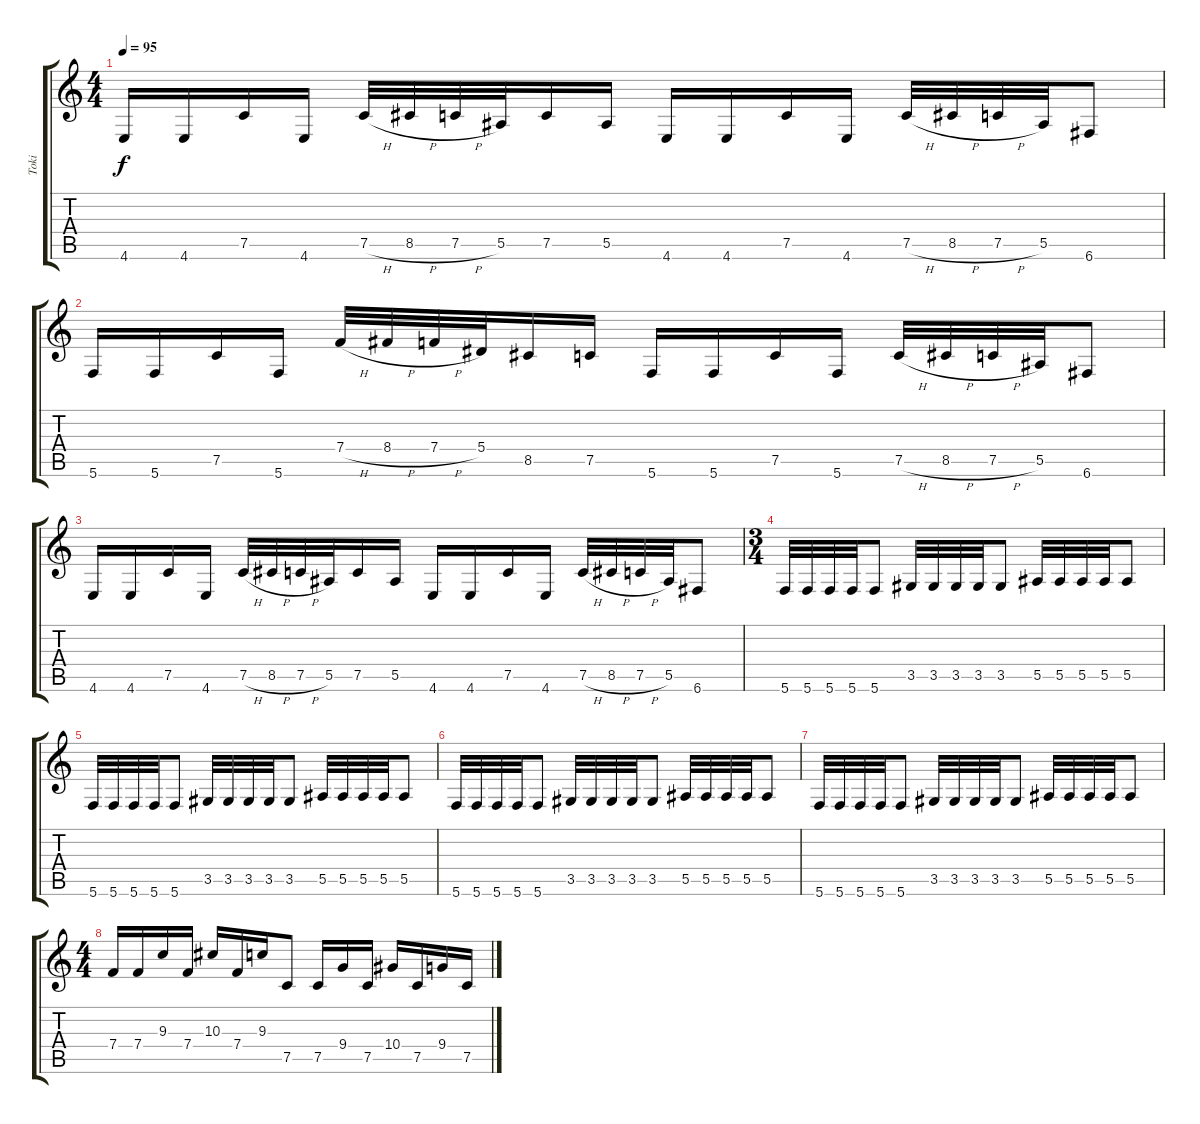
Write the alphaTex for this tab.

\track ("Toki" "Toki") {instrument distortionguitar}
\staff {score tabs}
\tuning (C4 G3 Eb3 Bb2 F2 C2) {hide}
\ts (4 4)
\tempo 95
\clef g2
\ks c
4.6.16{dy f} 4.6.16 7.5.16 4.6.16 7.5{h}.32 8.5{h}.32 7.5{h}.32 5.5.32 7.5.16 5.5.16 4.6.16 4.6.16 7.5.16 4.6.16 7.5{h}.32 8.5{h}.32 7.5{h}.32 5.5.32 6.6.8 |
5.6.16 5.6.16 7.5.16 5.6.16 7.4{h}.32 8.4{h}.32 7.4{h}.32 5.4.32 8.5.16 7.5.16 5.6.16 5.6.16 7.5.16 5.6.16 7.5{h}.32 8.5{h}.32 7.5{h}.32 5.5.32 6.6.8 |
4.6.16 4.6.16 7.5.16 4.6.16 7.5{h}.32 8.5{h}.32 7.5{h}.32 5.5.32 7.5.16 5.5.16 4.6.16 4.6.16 7.5.16 4.6.16 7.5{h}.32 8.5{h}.32 7.5{h}.32 5.5.32 6.6.8 |
\ts (3 4)
5.6.32 5.6.32 5.6.32 5.6.32 5.6.8 3.5.32 3.5.32 3.5.32 3.5.32 3.5.8 5.5.32 5.5.32 5.5.32 5.5.32 5.5.8 |
5.6.32 5.6.32 5.6.32 5.6.32 5.6.8 3.5.32 3.5.32 3.5.32 3.5.32 3.5.8 5.5.32 5.5.32 5.5.32 5.5.32 5.5.8 |
5.6.32 5.6.32 5.6.32 5.6.32 5.6.8 3.5.32 3.5.32 3.5.32 3.5.32 3.5.8 5.5.32 5.5.32 5.5.32 5.5.32 5.5.8 |
5.6.32 5.6.32 5.6.32 5.6.32 5.6.8 3.5.32 3.5.32 3.5.32 3.5.32 3.5.8 5.5.32 5.5.32 5.5.32 5.5.32 5.5.8 |
\ts (4 4)
7.4.16 7.4.16 9.3.16 7.4.16 10.3.16 7.4.16 9.3.16 7.5.8 7.5.16 9.4.16 7.5.16 10.4.16 7.5.16 9.4.16 7.5.16
